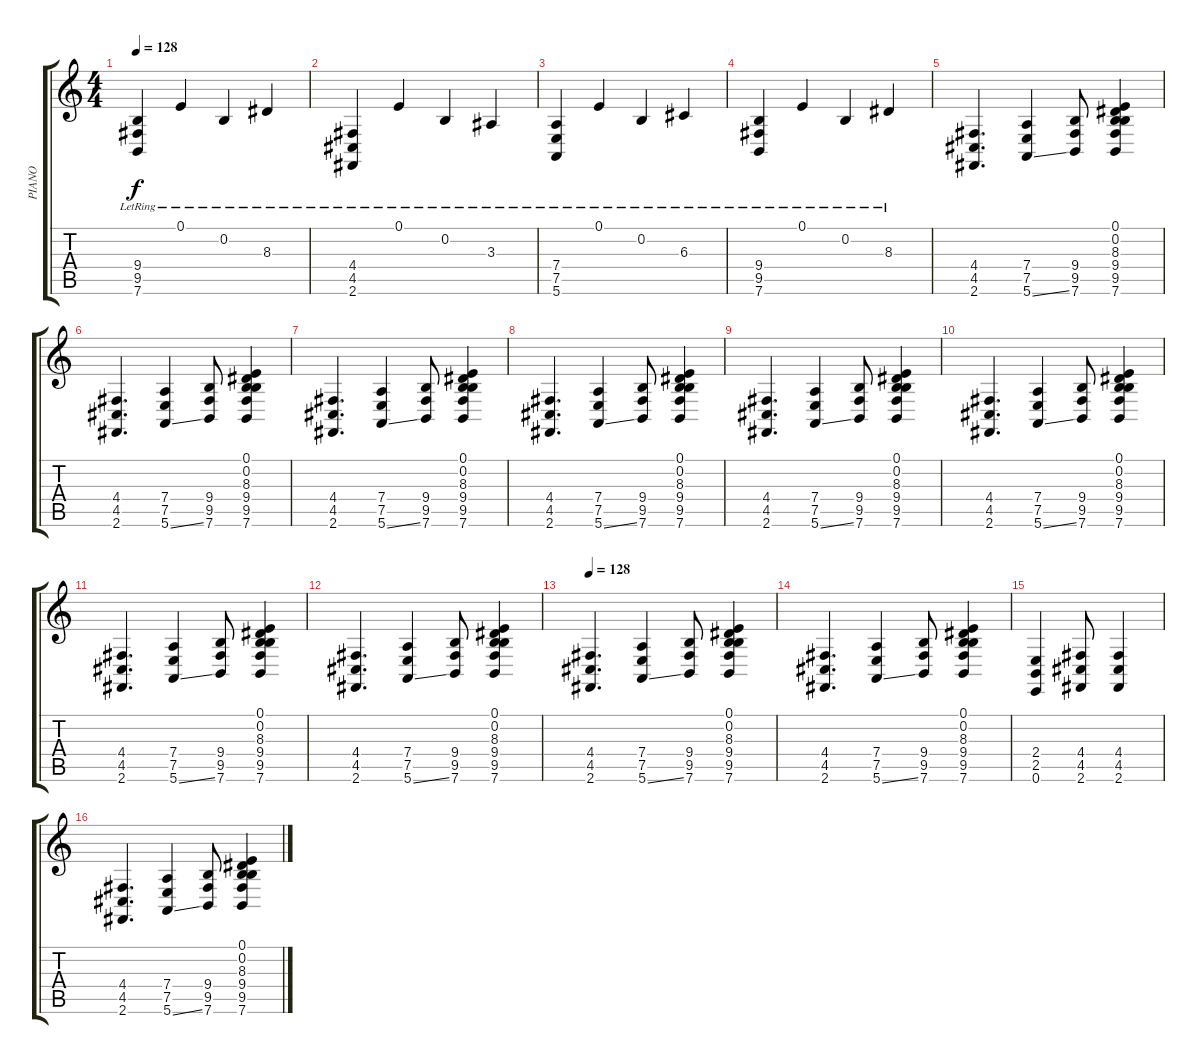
\track ("PIANO" "PIANO") {instrument harpsichord}
\staff {score tabs}
\tuning (E4 B3 G3 D3 A2 E2) {hide}
\ts (4 4)
\tempo 128
\clef g2
\ks c
(9.4{lr} 9.5{lr} 7.6{lr}).4{dy f} 0.1{lr}.4 0.2{lr}.4 8.3{lr}.4 |
(4.4{lr} 4.5{lr} 2.6{lr}).4 0.1{lr}.4 0.2{lr}.4 3.3{lr}.4 |
(7.4{lr} 7.5{lr} 5.6{lr}).4 0.1{lr}.4 0.2{lr}.4 6.3{lr}.4 |
(9.4{lr} 9.5{lr} 7.6{lr}).4 0.1{lr}.4 0.2{lr}.4 8.3{lr}.4 |
(4.4 4.5 2.6).4{d volume 16 instrument orchestrahit} (7.4 7.5 5.6{ss}).4 (9.4 9.5 7.6).8 (0.1 0.2 8.3 9.4 9.5 7.6).4 |
(4.4 4.5 2.6).4{d} (7.4 7.5 5.6{ss}).4 (9.4 9.5 7.6).8 (0.1 0.2 8.3 9.4 9.5 7.6).4 |
(4.4 4.5 2.6).4{d} (7.4 7.5 5.6{ss}).4 (9.4 9.5 7.6).8 (0.1 0.2 8.3 9.4 9.5 7.6).4 |
(4.4 4.5 2.6).4{d} (7.4 7.5 5.6{ss}).4 (9.4 9.5 7.6).8 (0.1 0.2 8.3 9.4 9.5 7.6).4 |
(4.4 4.5 2.6).4{d} (7.4 7.5 5.6{ss}).4 (9.4 9.5 7.6).8 (0.1 0.2 8.3 9.4 9.5 7.6).4 |
(4.4 4.5 2.6).4{d} (7.4 7.5 5.6{ss}).4 (9.4 9.5 7.6).8 (0.1 0.2 8.3 9.4 9.5 7.6).4 |
(4.4 4.5 2.6).4{d} (7.4 7.5 5.6{ss}).4 (9.4 9.5 7.6).8 (0.1 0.2 8.3 9.4 9.5 7.6).4 |
(4.4 4.5 2.6).4{d} (7.4 7.5 5.6{ss}).4 (9.4 9.5 7.6).8 (0.1 0.2 8.3 9.4 9.5 7.6).4 |
\tempo 128
(4.4 4.5 2.6).4{d} (7.4 7.5 5.6{ss}).4 (9.4 9.5 7.6).8 (0.1 0.2 8.3 9.4 9.5 7.6).4 |
(4.4 4.5 2.6).4{d} (7.4 7.5 5.6{ss}).4 (9.4 9.5 7.6).8 (0.1 0.2 8.3 9.4 9.5 7.6).4 |
(2.4 2.5 0.6).4 (4.4 4.5 2.6).8 (4.4 4.5 2.6).4 |
(4.4 4.5 2.6).4{d} (7.4 7.5 5.6{ss}).4 (9.4 9.5 7.6).8 (0.1 0.2 8.3 9.4 9.5 7.6).4
